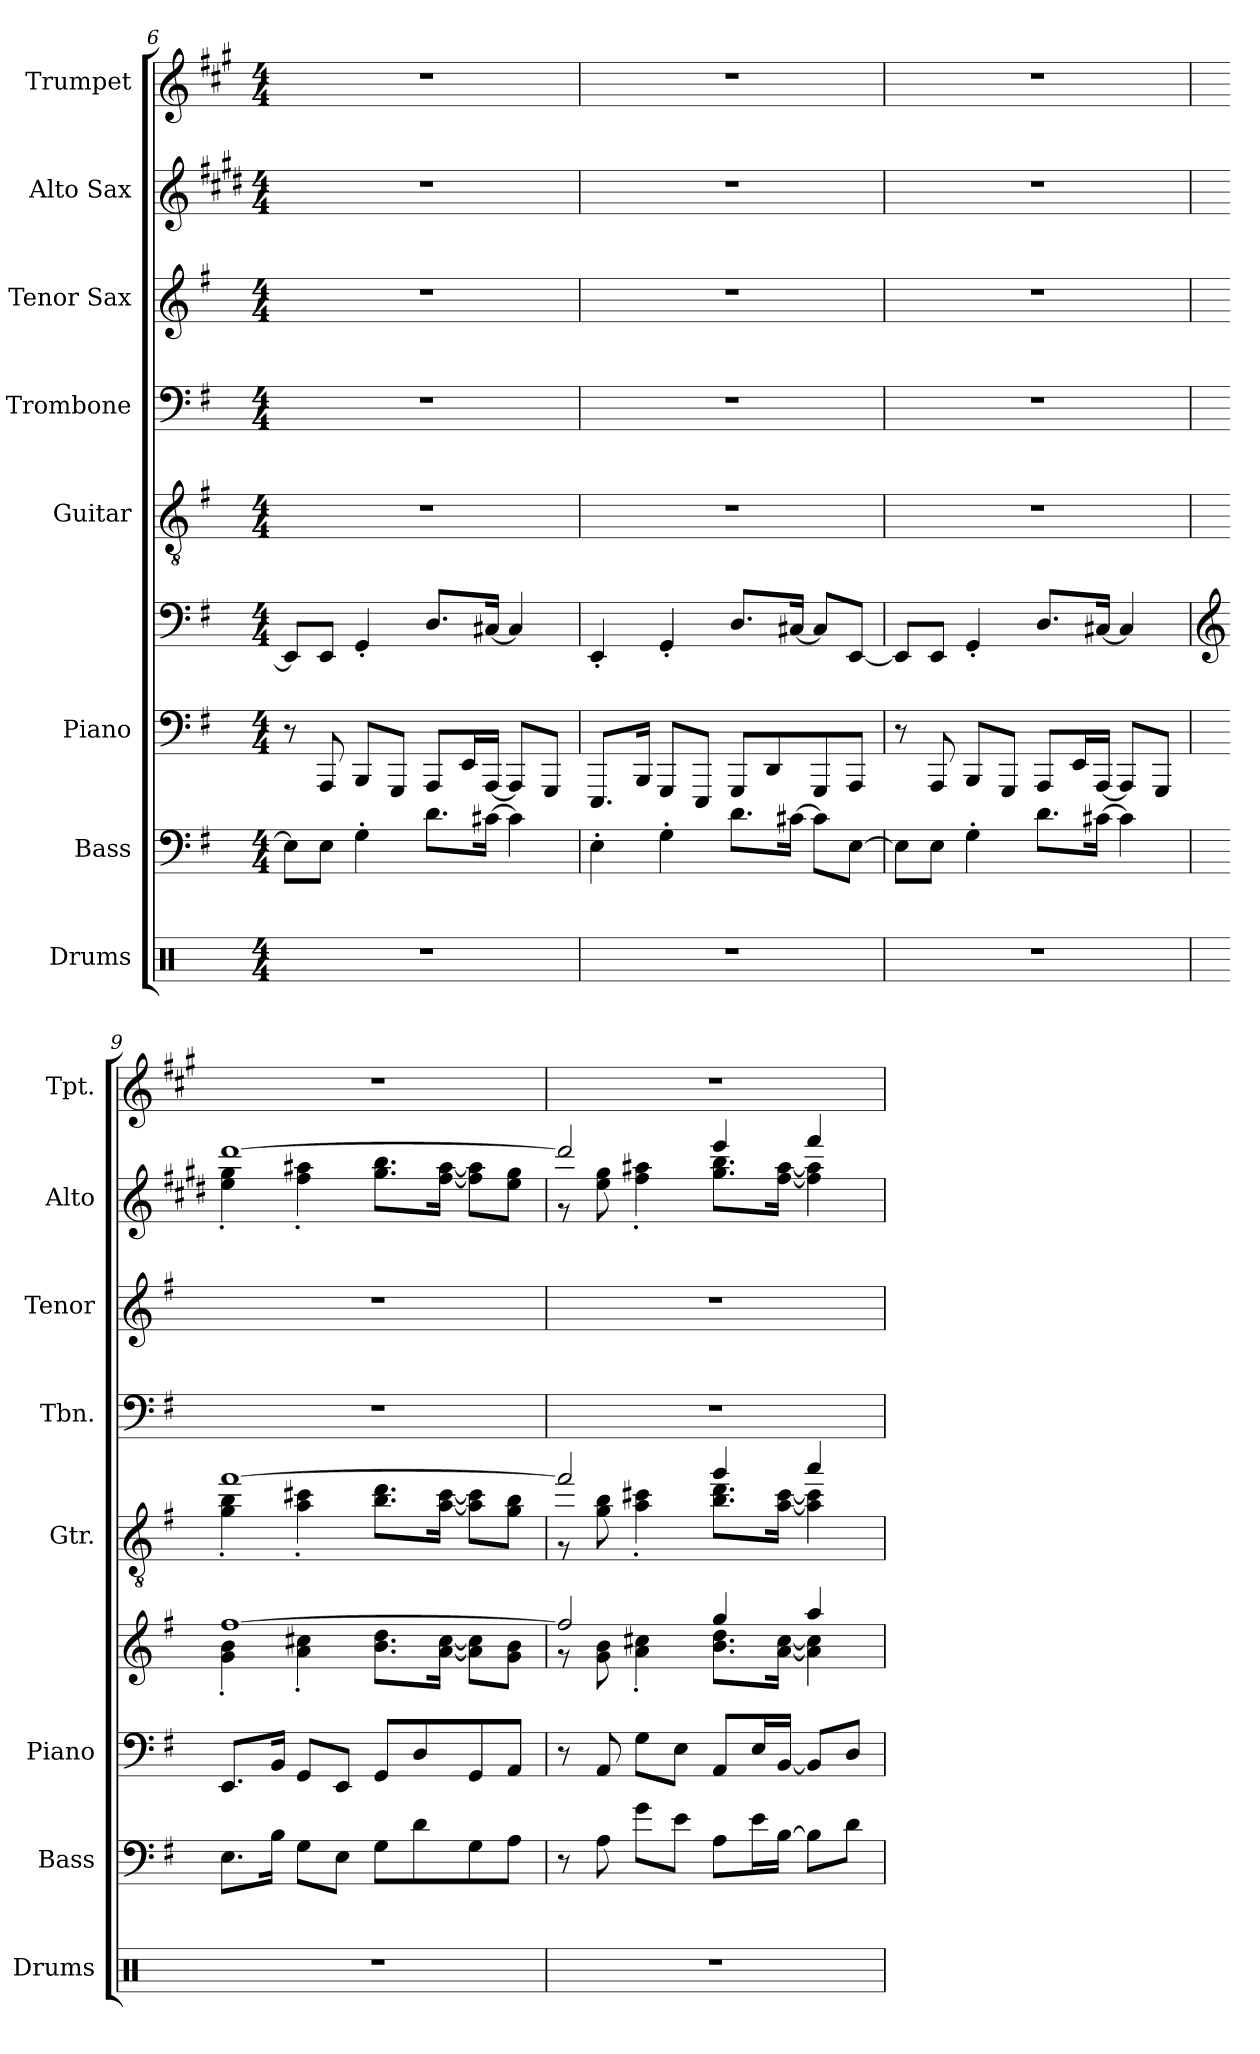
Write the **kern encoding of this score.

**kern	**kern	**kern	**kern	**kern	**kern	**kern	**kern	**kern
*part8	*part7	*part6	*part6	*part5	*part4	*part3	*part2	*part1
*staff9	*staff8	*staff7	*staff6	*staff5	*staff4	*staff3	*staff2	*staff1
*I"Drums	*I"Bass	*I"Piano	*	*I"Guitar	*I"Trombone	*I"Tenor Sax	*I"Alto Sax	*I"Trumpet
*I'Drums	*I'Bass	*I'Piano	*	*I'Gtr.	*I'Tbn.	*I'Tenor	*I'Alto	*I'Tpt.
*clefX	*clefF4	*clefF4	*clefF4	*clefGv2	*clefF4	*clefG2	*clefG2	*clefG2
*	*ITrd7c12	*	*	*	*	*ITrd8c14	*ITrd5c9	*ITrd1c2
*k[]	*k[f#]	*k[f#]	*k[f#]	*k[f#]	*k[f#]	*k[f#]	*k[f#]	*k[f#]
*M4/4	*M4/4	*M4/4	*M4/4	*M4/4	*M4/4	*M4/4	*M4/4	*M4/4
=6	=6	=6	=6	=6	=6	=6	=6	=6
1r	8EE\L]	8r	8EE/L]	1r	1r	1r	1r	1r
.	8EE\J	8AAA/	8EE/J	.	.	.	.	.
.	4GG'\	8BBB/L	4GG'/	.	.	.	.	.
.	.	8GGG/J	.	.	.	.	.	.
.	8.D\L	8AAA/L	8.D/L	.	.	.	.	.
.	.	16EE/L	.	.	.	.	.	.
.	[16C#X\Jk	[16AAA/JJ	[16C#X/Jk	.	.	.	.	.
.	4C#\]	8AAA/L]	4C#/]	.	.	.	.	.
.	.	8GGG/J	.	.	.	.	.	.
=7	=7	=7	=7	=7	=7	=7	=7	=7
1r	4EE'\	8.EEE/L	4EE'/	1r	1r	1r	1r	1r
.	.	16BBB/Jk	.	.	.	.	.	.
.	4GG'\	8GGG/L	4GG'/	.	.	.	.	.
.	.	8EEE/J	.	.	.	.	.	.
.	8.D\L	8GGG/L	8.D/L	.	.	.	.	.
.	.	8DD/	.	.	.	.	.	.
.	[16C#X\Jk	.	[16C#X/Jk	.	.	.	.	.
.	8C#\L]	8GGG/	8C#/L]	.	.	.	.	.
.	[8EE\J	8AAA/J	[8EE/J	.	.	.	.	.
!!LO:PB:g=z
=8	=8	=8	=8	=8	=8	=8	=8	=8
1r	8EE\L]	8r	8EE/L]	1r	1r	1r	1r	1r
.	8EE\J	8AAA/	8EE/J	.	.	.	.	.
.	4GG'\	8BBB/L	4GG'/	.	.	.	.	.
.	.	8GGG/J	.	.	.	.	.	.
.	8.D\L	8AAA/L	8.D/L	.	.	.	.	.
.	.	16EE/L	.	.	.	.	.	.
.	[16C#X\Jk	[16AAA/JJ	[16C#X/Jk	.	.	.	.	.
.	4C#\]	8AAA/L]	4C#/]	.	.	.	.	.
.	.	8GGG/J	.	.	.	.	.	.
=9	=9	=9	=9	=9	=9	=9	=9	=9
*	*	*	*clefG2	*	*	*	*	*
*	*	*	*^	*^	*	*	*^	*
1r	8.EE\L	8.EE/L	[1ff#	4g\' 4b\'	[1ff#	4g\' 4b\'	1r	1r	[1ff#	4g\' 4b\'	1r
.	16BB\Jk	16BB/Jk	.	.	.	.	.	.	.	.	.
.	8GG\L	8GG/L	.	4a\' 4cc#X\'	.	4a\' 4cc#X\'	.	.	.	4a\' 4cc#X\'	.
.	8EE\J	8EE/J	.	.	.	.	.	.	.	.	.
.	8GG\L	8GG/L	.	8.b\ 8.dd\L	.	8.b\ 8.dd\L	.	.	.	8.b\ 8.dd\L	.
.	8D\	8D/	.	.	.	.	.	.	.	.	.
.	.	.	.	[16a\ [16cc#\Jk	.	[16a\ [16cc#\Jk	.	.	.	[16a\ [16cc#\Jk	.
.	8GG\	8GG/	.	8a\] 8cc#\]L	.	8a\] 8cc#\]L	.	.	.	8a\] 8cc#\]L	.
.	8AA\J	8AA/J	.	8g\ 8b\J	.	8g\ 8b\J	.	.	.	8g\ 8b\J	.
=10	=10	=10	=10	=10	=10	=10	=10	=10	=10	=10	=10
1r	8r	8r	2ff#/]	8r	2ff#/]	8r	1r	1r	2ff#/]	8r	1r
.	8AA\	8AA/	.	8g\ 8b\	.	8g\ 8b\	.	.	.	8g\ 8b\	.
.	8G\L	8G\L	.	4a\' 4cc#X\'	.	4a\' 4cc#X\'	.	.	.	4a\' 4cc#X\'	.
.	8E\J	8E\J	.	.	.	.	.	.	.	.	.
.	8AA\L	8AA/L	4gg/	8.b\ 8.dd\L	4gg/	8.b\ 8.dd\L	.	.	4gg/	8.b\ 8.dd\L	.
.	16E\L	16E/L	.	.	.	.	.	.	.	.	.
.	[16BB\JJ	[16BB/JJ	.	[16a\ [16cc#\Jk	.	[16a\ [16cc#\Jk	.	.	.	[16a\ [16cc#\Jk	.
.	8BB\L]	8BB/L]	4aa/	4a\] 4cc#\]	4aa/	4a\] 4cc#\]	.	.	4aa/	4a\] 4cc#\]	.
.	8D\J	8D/J	.	.	.	.	.	.	.	.	.
*	*	*	*v	*v	*	*	*	*	*v	*v	*
*	*	*	*	*v	*v	*	*	*	*
=	=	=	=	=	=	=	=	=
*-	*-	*-	*-	*-	*-	*-	*-	*-
